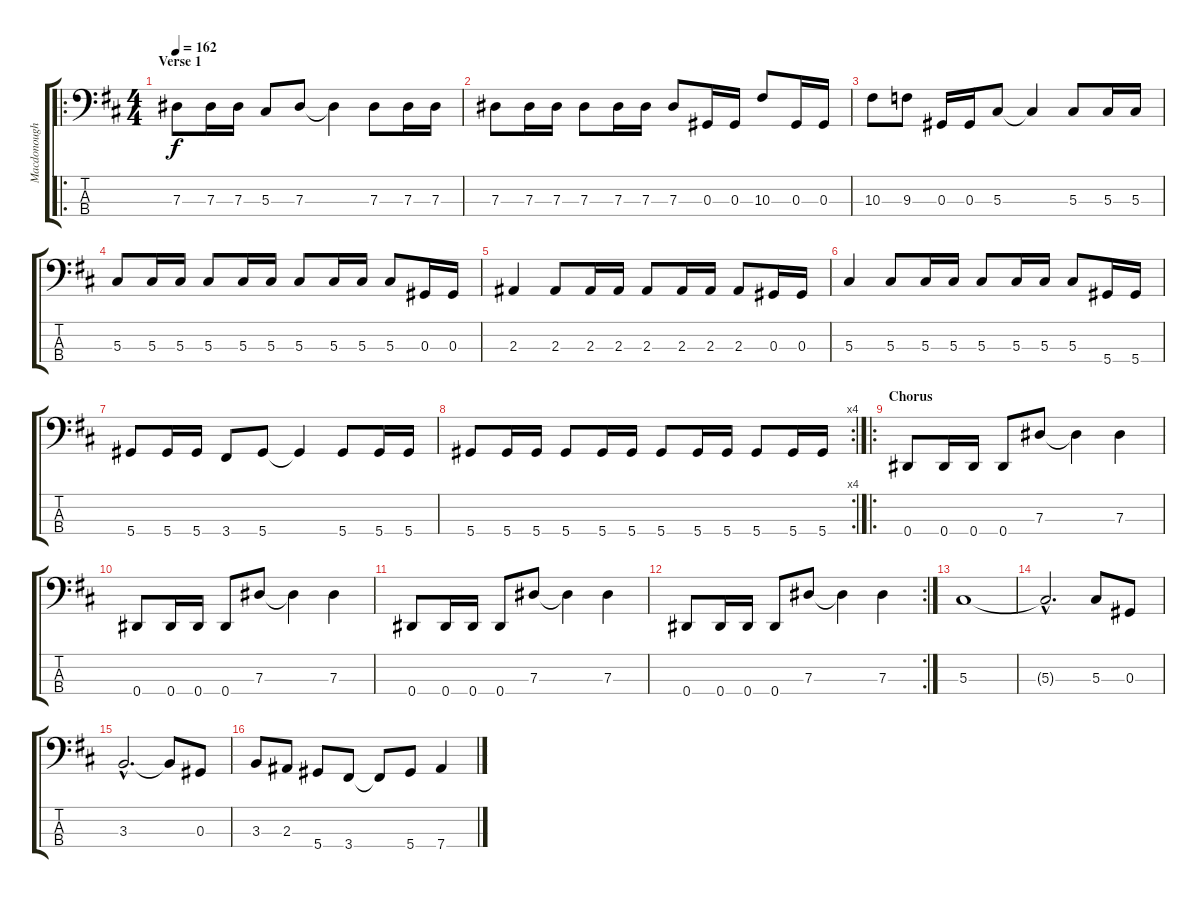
\track ("Macdonough" "Macdonough") {instrument electricbassfinger}
\staff {score tabs}
\tuning (Gb2 Db2 Ab1 Eb1) {hide}
\ro
\ts (4 4)
\section ("" "Verse 1")
\tempo 162
\clef f4
\ks d
7.3.8{dy f} 7.3.16 7.3.16 5.3.8 7.3.8 7.3{t}.4 7.3.8 7.3.16 7.3.16 |
7.3.8 7.3.16 7.3.16 7.3.8 7.3.16 7.3.16 7.3.8 0.3.16 0.3.16 10.3.8 0.3.16 0.3.16 |
10.3.8 9.3.8 0.3.16 0.3.16 5.3.8 5.3{t}.4 5.3.8 5.3.16 5.3.16 |
5.3.8 5.3.16 5.3.16 5.3.8 5.3.16 5.3.16 5.3.8 5.3.16 5.3.16 5.3.8 0.3.16 0.3.16 |
2.3.4 2.3.8 2.3.16 2.3.16 2.3.8 2.3.16 2.3.16 2.3.8 0.3.16 0.3.16 |
5.3.4 5.3.8 5.3.16 5.3.16 5.3.8 5.3.16 5.3.16 5.3.8 5.4.16 5.4.16 |
5.4.8 5.4.16 5.4.16 3.4.8 5.4.8 5.4{t}.4 5.4.8 5.4.16 5.4.16 |
\rc 4
5.4.8 5.4.16 5.4.16 5.4.8 5.4.16 5.4.16 5.4.8 5.4.16 5.4.16 5.4.8 5.4.16 5.4.16 |
\ro
\section ("" "Chorus")
0.4.8 0.4.16 0.4.16 0.4.8 7.3.8 7.3{t}.4 7.3.4 |
0.4.8 0.4.16 0.4.16 0.4.8 7.3.8 7.3{t}.4 7.3.4 |
0.4.8 0.4.16 0.4.16 0.4.8 7.3.8 7.3{t}.4 7.3.4 |
\rc 2
0.4.8 0.4.16 0.4.16 0.4.8 7.3.8 7.3{t}.4 7.3.4 |
5.3.1 |
5.3{hac t}.2{d} 5.3.8 0.3.8 |
3.3{hac}.2{d} 3.3{t}.8 0.3.8 |
3.3.8 2.3.8 5.4.8 3.4.8 3.4{t}.8 5.4.8 7.4.4
